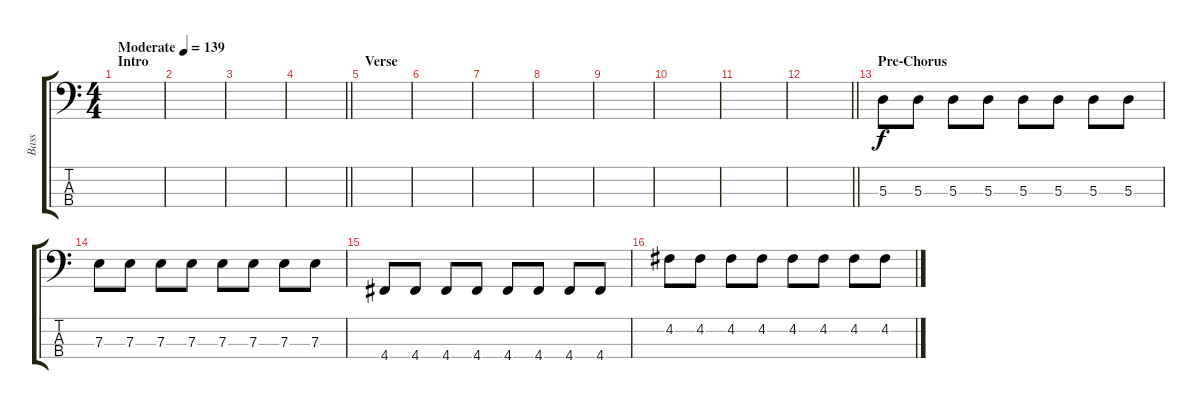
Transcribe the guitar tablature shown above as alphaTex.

\track ("Bass" "Bass") {instrument electricbassfinger}
\staff {score tabs}
\tuning (G2 D2 A1 D1) {hide}
\ts (4 4)
\section ("" "Intro")
\tempo (139 "Moderate")
\clef f4
\ks c
|
|
|
\barLineRight lightlight
|
\section ("" "Verse")
|
|
|
|
|
|
|
\barLineRight lightlight
|
\section ("" "Pre-Chorus")
5.3.8 5.3.8 5.3.8 5.3.8 5.3.8 5.3.8 5.3.8 5.3.8 |
7.3.8 7.3.8 7.3.8 7.3.8 7.3.8 7.3.8 7.3.8 7.3.8 |
4.4.8{dy f} 4.4.8 4.4.8 4.4.8 4.4.8 4.4.8 4.4.8 4.4.8 |
4.2.8 4.2.8 4.2.8 4.2.8 4.2.8 4.2.8 4.2.8 4.2.8
